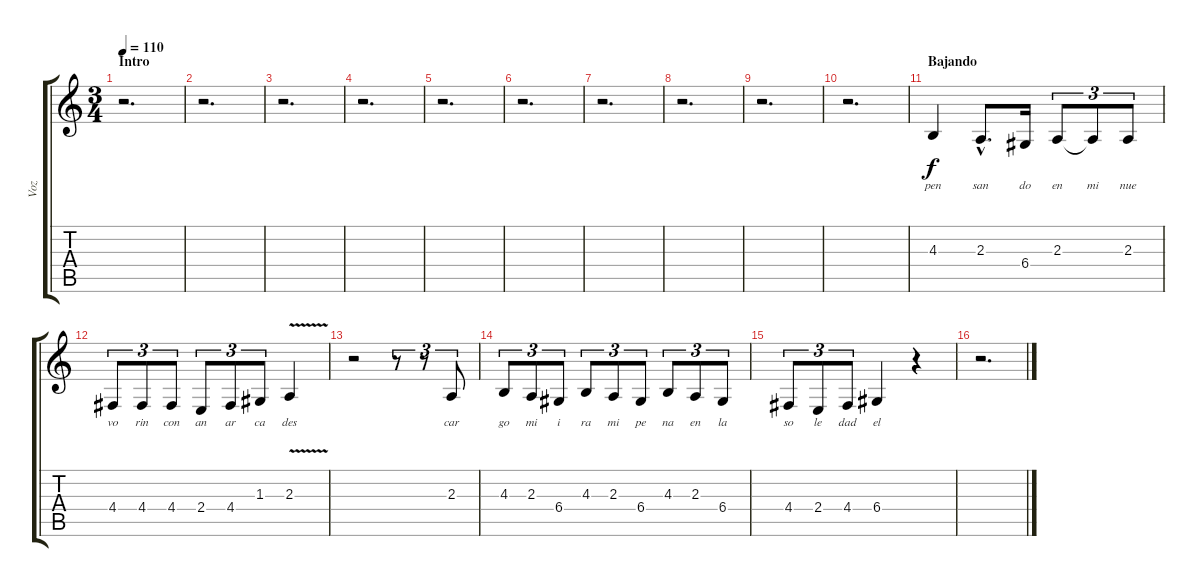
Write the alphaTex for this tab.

\track ("Voz" "Voz") {instrument tenorsax}
\staff {score tabs}
\tuning (E4 B3 G3 D3 A2 E2) {hide}
\ts (3 4)
\section ("" "Intro")
\tempo 110
\clef g2
\ks c
r.2{d dy f instrument tenorsax} |
r.2{d} |
r.2{d} |
r.2{d} |
r.2{d} |
r.2{d} |
r.2{d} |
r.2{d} |
r.2{d} |
r.2{d} |
\section ("" "Bajando")
4.3.4{lyrics (0 "pen") lyrics (1 "") lyrics (2 "") lyrics (3 "") lyrics (4 "")} 2.3{hac}.8{d lyrics (0 "san") lyrics (1 "") lyrics (2 "") lyrics (3 "") lyrics (4 "")} 6.4.16{lyrics (0 "do") lyrics (1 "") lyrics (2 "") lyrics (3 "") lyrics (4 "")} 2.3.8{tu (3 2) lyrics (0 "en") lyrics (1 "") lyrics (2 "") lyrics (3 "") lyrics (4 "")} 2.3{t}.8{tu (3 2) lyrics (0 "mi") lyrics (1 "") lyrics (2 "") lyrics (3 "") lyrics (4 "")} 2.3.8{tu (3 2) lyrics (0 "nue") lyrics (1 "") lyrics (2 "") lyrics (3 "") lyrics (4 "")} |
4.4.8{tu (3 2) lyrics (0 "vo") lyrics (1 "") lyrics (2 "") lyrics (3 "") lyrics (4 "")} 4.4.8{tu (3 2) lyrics (0 "rin") lyrics (1 "") lyrics (2 "") lyrics (3 "") lyrics (4 "")} 4.4.8{tu (3 2) lyrics (0 "con") lyrics (1 "") lyrics (2 "") lyrics (3 "") lyrics (4 "")} 2.4.8{tu (3 2) lyrics (0 "an") lyrics (1 "") lyrics (2 "") lyrics (3 "") lyrics (4 "")} 4.4.8{tu (3 2) lyrics (0 "ar") lyrics (1 "") lyrics (2 "") lyrics (3 "") lyrics (4 "")} 1.3.8{tu (3 2) lyrics (0 "ca") lyrics (1 "") lyrics (2 "") lyrics (3 "") lyrics (4 "")} 2.3{v}.4{lyrics (0 "des") lyrics (1 "") lyrics (2 "") lyrics (3 "") lyrics (4 "")} |
r.2 r.8{tu (3 2)} r.8{tu (3 2)} 2.3.8{tu (3 2) lyrics (0 "car") lyrics (1 "") lyrics (2 "") lyrics (3 "") lyrics (4 "")} |
4.3.8{tu (3 2) lyrics (0 "go") lyrics (1 "") lyrics (2 "") lyrics (3 "") lyrics (4 "")} 2.3.8{tu (3 2) lyrics (0 "mi") lyrics (1 "") lyrics (2 "") lyrics (3 "") lyrics (4 "")} 6.4.8{tu (3 2) lyrics (0 "i") lyrics (1 "") lyrics (2 "") lyrics (3 "") lyrics (4 "")} 4.3.8{tu (3 2) lyrics (0 "ra") lyrics (1 "") lyrics (2 "") lyrics (3 "") lyrics (4 "")} 2.3.8{tu (3 2) lyrics (0 "mi") lyrics (1 "") lyrics (2 "") lyrics (3 "") lyrics (4 "")} 6.4.8{tu (3 2) lyrics (0 "pe") lyrics (1 "") lyrics (2 "") lyrics (3 "") lyrics (4 "")} 4.3.8{tu (3 2) lyrics (0 "na") lyrics (1 "") lyrics (2 "") lyrics (3 "") lyrics (4 "")} 2.3.8{tu (3 2) lyrics (0 "en") lyrics (1 "") lyrics (2 "") lyrics (3 "") lyrics (4 "")} 6.4.8{tu (3 2) lyrics (0 "la") lyrics (1 "") lyrics (2 "") lyrics (3 "") lyrics (4 "")} |
4.4.8{tu (3 2) lyrics (0 "so") lyrics (1 "") lyrics (2 "") lyrics (3 "") lyrics (4 "")} 2.4.8{tu (3 2) lyrics (0 "le") lyrics (1 "") lyrics (2 "") lyrics (3 "") lyrics (4 "")} 4.4.8{tu (3 2) lyrics (0 "dad") lyrics (1 "") lyrics (2 "") lyrics (3 "") lyrics (4 "")} 6.4.4{lyrics (0 "el") lyrics (1 "") lyrics (2 "") lyrics (3 "") lyrics (4 "")} r.4 |
r.2{d}
